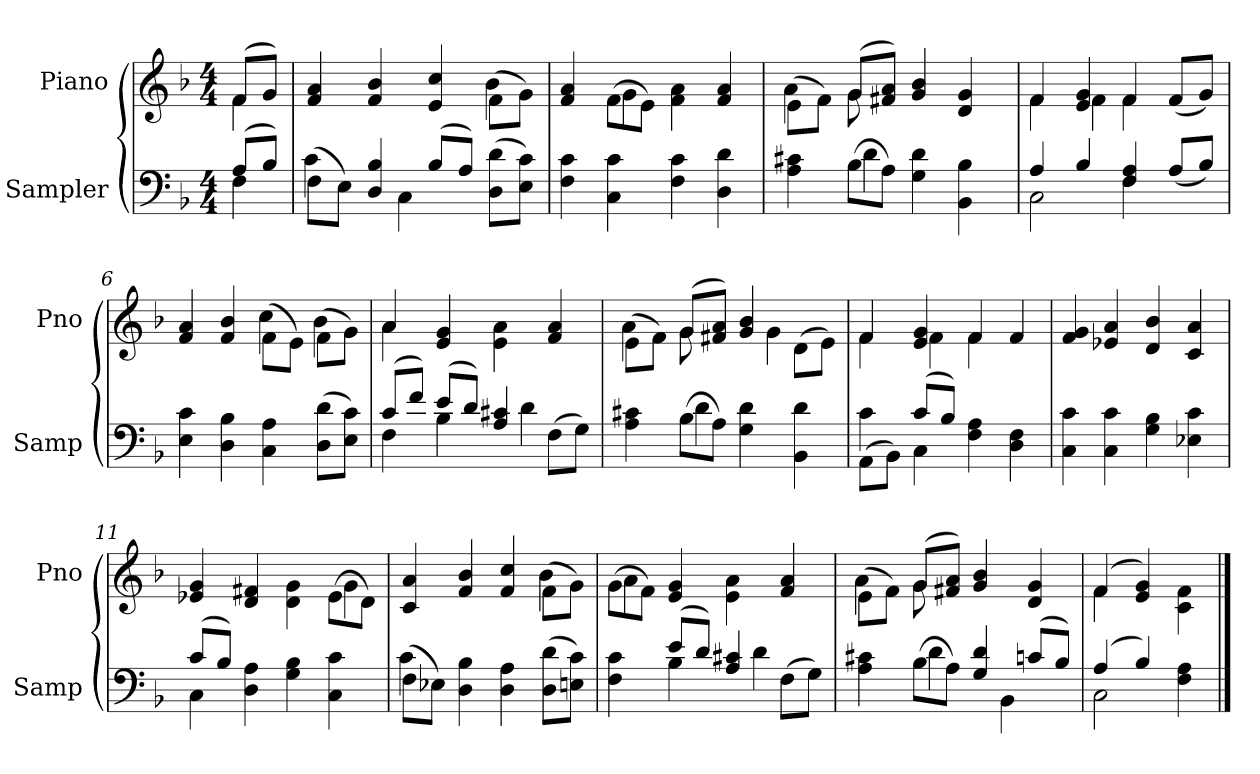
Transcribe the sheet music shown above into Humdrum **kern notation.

**kern	**kern
*part2	*part1
*staff2	*staff1
*I"Sampler	*I"Piano
*I'Samp	*I'Pno
*clefF4	*clefG2
*k[b-]	*k[b-]
*F:	*F:
*M4/4	*M4/4
=1	=1
*^	*^
(8A/L	4F	(8f/L	4f
8B-/J)	.	8g/J)	.
=2	=2	=2	=2
(8F\L	4c	4f 4a	2.ryy
8E\J)	.	.	.
4D 4B-	8ryy	4f 4b-	.
.	4C	.	.
(8B-/L	.	4e 4cc	.
8A/J)	4.ryy	.	.
(8D\ 8d\L	.	(8f\L	4b-
8E\ 8c\J)	.	8g\J)	.
*v	*v	*	*
=3	=3	=3
4F 4c	4f 4a	4ryy
4C 4c	(8f\L	4g
.	8e\J)	.
4F 4c	4f\ 4a\	2ryy
4D 4d	4f 4a	.
=4	=4	=4
*^	*	*
4A 4c#X	4ryy	(8e\L	4a
.	.	8f\J)	.
(8B-\L	4d	(8g/L	8g
8A\J)	.	8f#X/ 8a/J)	2ryy
4G 4d	2ryy	4g 4b-	.
4BB- 4B-	.	4d 4g	.
.	.	.	8ryy
=5	=5	=5	=5
4A/	2C	4f/	4f
4B-/	.	4e 4g	4f
4F 4A	4F	4f/	4f
(8A/L	4ryy	(8f/L	4ryy
8B-/J)	.	8g/J)	.
*v	*v	*	*
=6	=6	=6
4E 4c	4f 4a	2ryy
4D 4B-	4f 4b-	.
4C 4A	(8f\L	4cc
.	8e\J)	.
(8D\ 8d\L	(8f\L	4b-
8E\ 8c\J)	8g\J)	.
=7	=7	=7
*^	*	*
(8c/L	4F	4a/	4a
8f/J)	.	.	.
(8e/L	4B-	4e 4g	2.ryy
8d/J)	.	.	.
4A 4c#X	8ryy	4e\ 4a\	.
.	4d	.	.
(8F\L	.	4f 4a	.
8G\J)	8ryy	.	.
=8	=8	=8	=8
4A 4c#X	4ryy	(8e\L	4a
.	.	8f\J)	.
(8B-\L	4d	(8g/L	8g
8A\J)	.	8f#X/ 8a/J)	4ryy
4G 4d	2ryy	4g 4b-	.
.	.	.	4g
4BB- 4d	.	(8d\L	.
.	.	8e\J)	8ryy
=9	=9	=9	=9
(8AA\L	4c	4f/	4f
8BB-\J)	.	.	.
(8c/L	4C	4e 4g	4f
8B-/J)	.	.	.
4F 4A	2ryy	4f/	4f
4D 4F	.	4f/	4ryy
*v	*v	*	*
*	*v	*v
=10	=10
4C 4c	4f 4g
4C 4c	4e-X 4a
4G 4B-	4d 4b-
4E-X 4c	4c 4a
=11	=11
*^	*^
(8c/L	4C	4e-X 4g	2.ryy
8B-/J)	.	.	.
4D 4A	2.ryy	4d 4f#X	.
4G 4B-	.	4d\ 4g\	.
4C 4c	.	(8e-\L	4g
.	.	8d\J)	.
=12	=12	=12	=12
(8F\L	4c	4c 4a	2.ryy
8E-X\J)	.	.	.
4D 4B-	2.ryy	4f 4b-	.
4D 4A	.	4f 4cc	.
(8D\ 8d\L	.	(8f\L	4b-
8En\ 8c\J)	.	8g\J)	.
=13	=13	=13	=13
4F 4c	4ryy	(8g\L	4a
.	.	8f\J)	.
(8e/L	4B-	4e 4g	2.ryy
8d/J)	.	.	.
4A 4c#X	8ryy	4e\ 4a\	.
.	4d	.	.
(8F\L	.	4f 4a	.
8G\J)	8ryy	.	.
=14	=14	=14	=14
4A 4c#X	4ryy	(8e\L	4a
.	.	8f\J)	.
(8B-\L	4d	(8g/L	8g
8A\J)	.	8f#X/ 8a/J)	2ryy
4G 4d	8ryy	4g 4b-	.
.	4BB-	.	.
(8cn/L	.	4d 4g	.
8B-/J)	8ryy	.	8ryy
=15	=15	=15	=15
(4A/	2C	(4f/	4f
4B-/)	.	4e 4g)	2ryy
4F 4A	4ryy	4c\ 4f\	.
*v	*v	*	*
*	*v	*v
==	==
*-	*-
